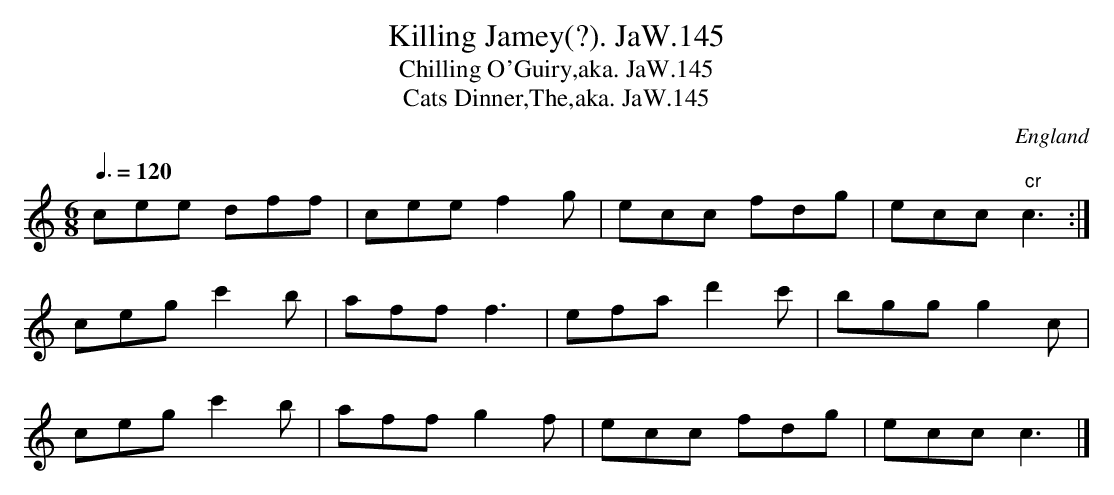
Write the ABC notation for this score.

X:1
T:Killing Jamey(?). JaW.145
T:Chilling O'Guiry,aka. JaW.145
T:Cats Dinner,The,aka. JaW.145
M:6/8
L:1/8
Q:3/8=120
O:England
K:C major
cee dff|cee f2g|ecc fdg|ecc " cr"c3:|!
ceg c'2b|aff f3|efa d'2c'|bgg g2c|!
ceg c'2b|aff g2f|ecc fdg|ecc c3|]
